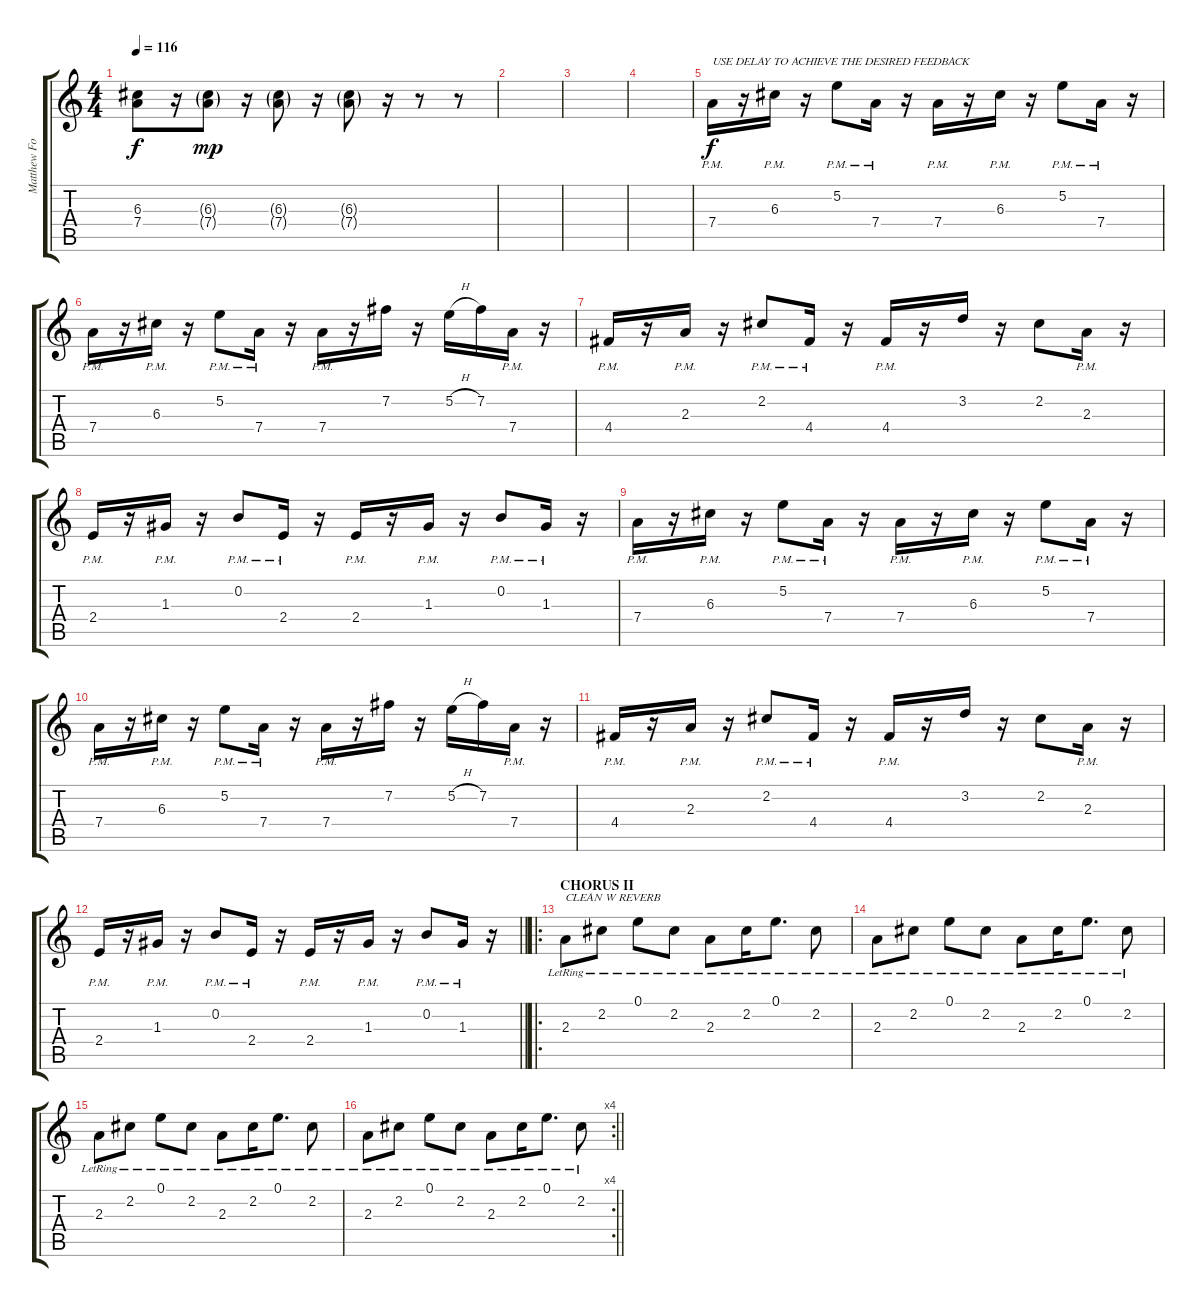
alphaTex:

\track ("Matthew Followill (lead)" "Matthew Fo") {instrument overdrivenguitar}
\staff {score tabs}
\tuning (E4 B3 G3 D3 A2 E2) {hide}
\ts (4 4)
\tempo 116
\clef g2
\ks c
(6.3 7.4).8{dy f} r.16 (6.3{g} 7.4{g}).8{dy mp} r.16 (6.3{g} 7.4{g}).8 r.16 (6.3{g} 7.4{g}).8 r.16 r.8 r.8 |
|
|
|
7.4{pm}.16{txt "USE DELAY TO ACHIEVE THE DESIRED FEEDBACK" dy f volume 10} r.16 6.3{pm}.16 r.16 5.2{pm}.8 7.4{pm}.16 r.16 7.4{pm}.16 r.16 6.3{pm}.16 r.16 5.2{pm}.8 7.4{pm}.16 r.16 |
7.4{pm}.16 r.16 6.3{pm}.16 r.16 5.2{pm}.8 7.4{pm}.16 r.16 7.4{pm}.16 r.16 7.2.16 r.16 5.2{h}.16 7.2.16 7.4{pm}.16 r.16 |
4.4{pm}.16 r.16 2.3{pm}.16 r.16 2.2{pm}.8 4.4{pm}.16 r.16 4.4{pm}.16 r.16 3.2.16 r.16 2.2.8 2.3{pm}.16 r.16 |
2.4{pm}.16 r.16 1.3{pm}.16 r.16 0.2{pm}.8 2.4{pm}.16 r.16 2.4{pm}.16 r.16 1.3{pm}.16 r.16 0.2{pm}.8 1.3{pm}.16 r.16 |
7.4{pm}.16{volume 16} r.16 6.3{pm}.16 r.16 5.2{pm}.8 7.4{pm}.16 r.16 7.4{pm}.16 r.16 6.3{pm}.16 r.16 5.2{pm}.8 7.4{pm}.16 r.16 |
7.4{pm}.16 r.16 6.3{pm}.16 r.16 5.2{pm}.8 7.4{pm}.16 r.16 7.4{pm}.16 r.16 7.2.16 r.16 5.2{h}.16 7.2.16 7.4{pm}.16 r.16 |
4.4{pm}.16 r.16 2.3{pm}.16 r.16 2.2{pm}.8 4.4{pm}.16 r.16 4.4{pm}.16 r.16 3.2.16 r.16 2.2.8 2.3{pm}.16 r.16 |
\barLineRight lightlight
2.4{pm}.16 r.16 1.3{pm}.16 r.16 0.2{pm}.8 2.4{pm}.16 r.16 2.4{pm}.16 r.16 1.3{pm}.16 r.16 0.2{pm}.8 1.3{pm}.16 r.16 |
\ro
\section ("" "CHORUS II")
2.3{lr}.8{txt "CLEAN W REVERB" instrument electricguitarclean} 2.2{lr}.8 0.1{lr}.8 2.2{lr}.8 2.3{lr}.8 2.2{lr}.16 0.1{lr}.8{d} 2.2{lr}.8 |
2.3{lr}.8 2.2{lr}.8 0.1{lr}.8 2.2{lr}.8 2.3{lr}.8 2.2{lr}.16 0.1{lr}.8{d} 2.2{lr}.8 |
2.3{lr}.8 2.2{lr}.8 0.1{lr}.8 2.2{lr}.8 2.3{lr}.8 2.2{lr}.16 0.1{lr}.8{d} 2.2{lr}.8 |
\rc 4
\barLineRight lightlight
2.3{lr}.8 2.2{lr}.8 0.1{lr}.8 2.2{lr}.8 2.3{lr}.8 2.2{lr}.16 0.1{lr}.8{d} 2.2{lr}.8
